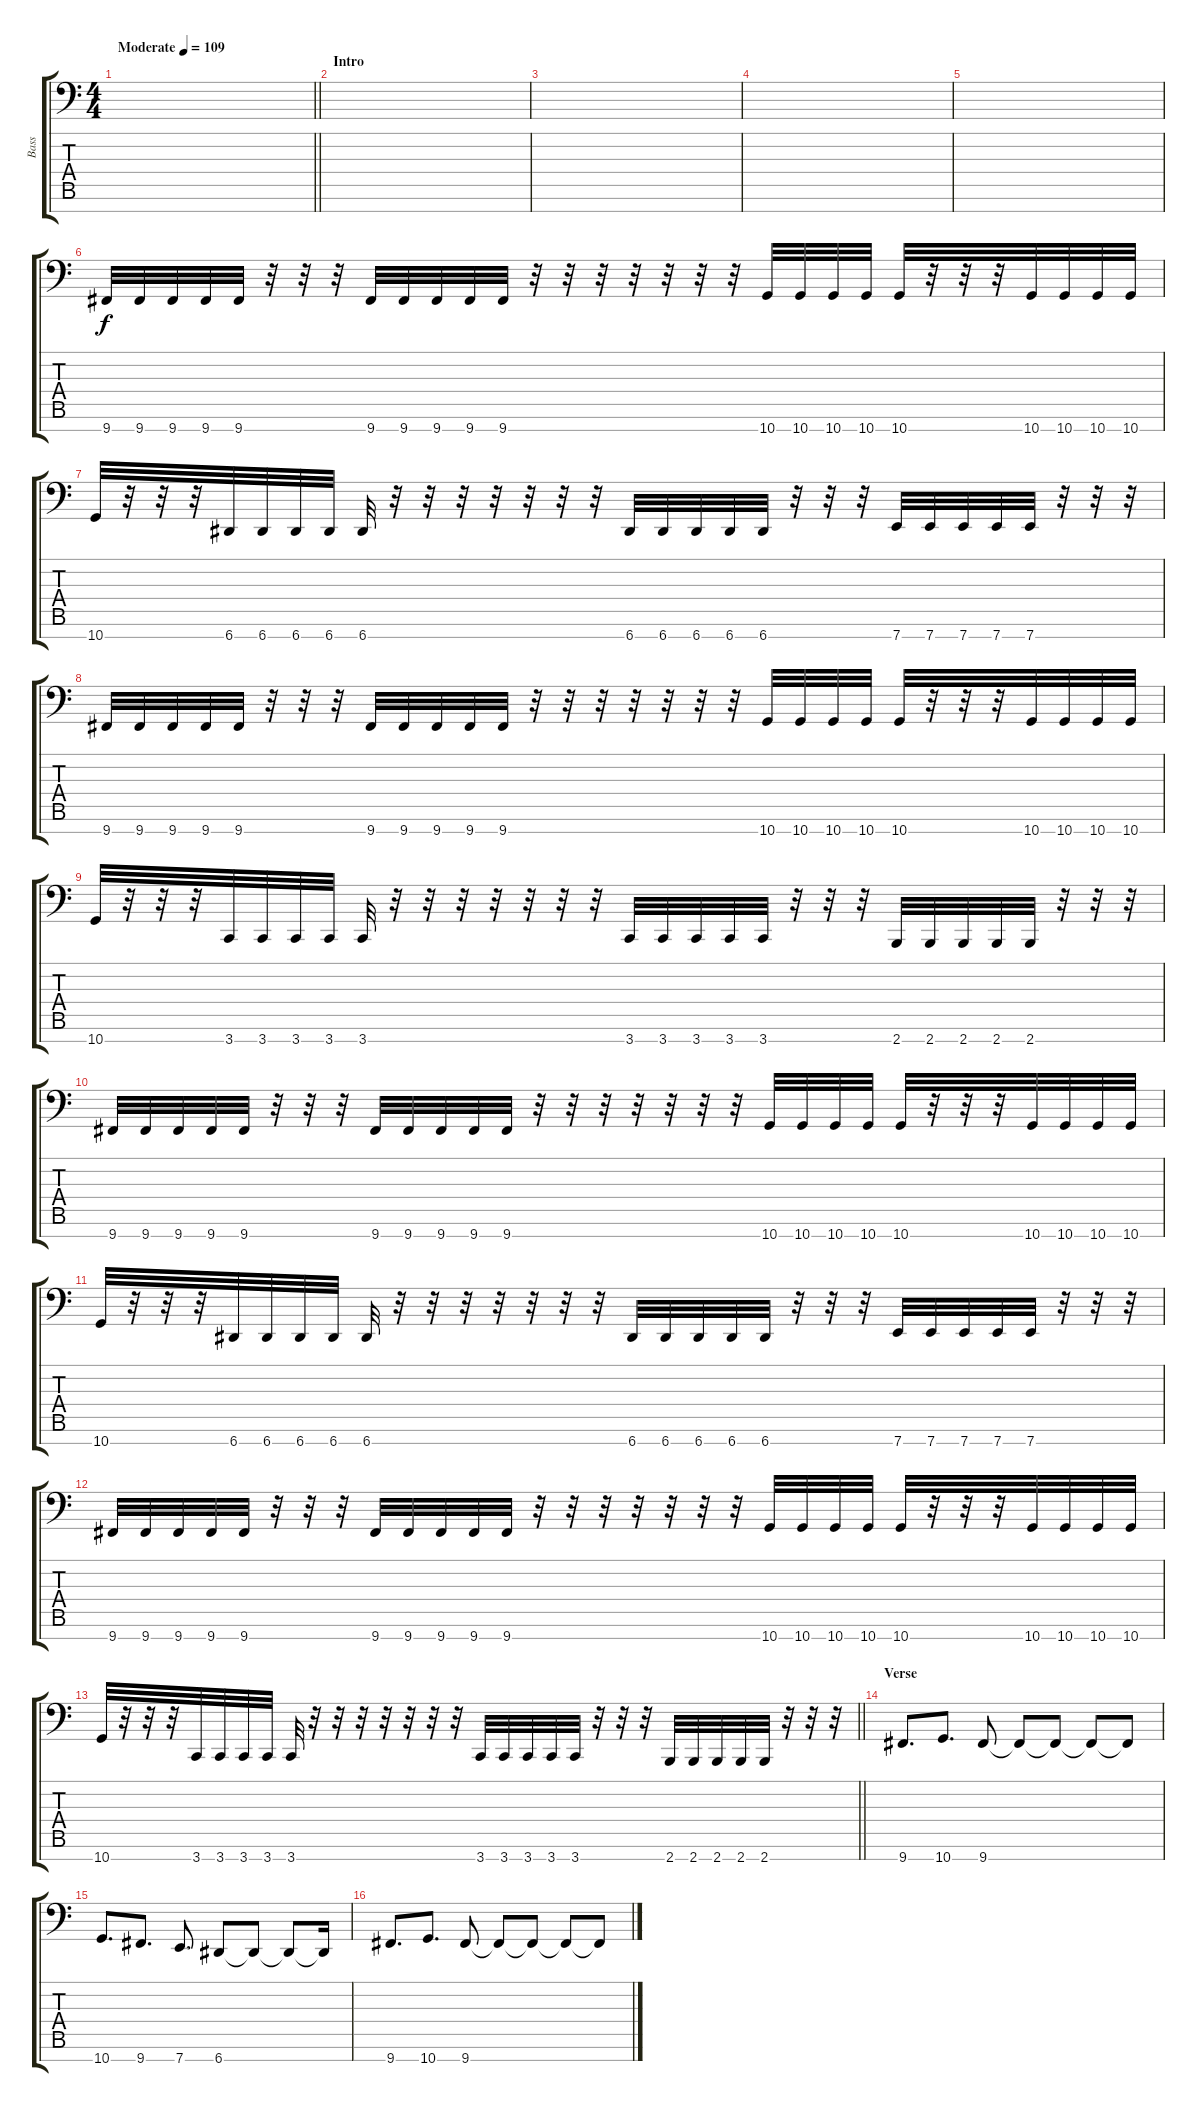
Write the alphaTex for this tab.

\track ("Bass" "Bass") {instrument electricbasspick}
\staff {score tabs}
\tuning (E3 B2 G2 D2 A1 E1 A0) {hide}
\ts (4 4)
\tempo (109 "Moderate")
\clef f4
\barLineRight lightlight
\ks c
|
\section ("" "Intro")
|
|
|
|
9.7.32 9.7.32 9.7.32 9.7.32 9.7.32 r.32 r.32 r.32 9.7.32 9.7.32 9.7.32 9.7.32 9.7.32 r.32 r.32 r.32 r.32 r.32 r.32 r.32 10.7.32 10.7.32 10.7.32 10.7.32 10.7.32 r.32 r.32 r.32 10.7.32 10.7.32 10.7.32 10.7.32 |
10.7.32 r.32 r.32 r.32 6.7.32 6.7.32 6.7.32 6.7.32 6.7.32 r.32 r.32 r.32 r.32 r.32 r.32 r.32 6.7.32 6.7.32 6.7.32 6.7.32 6.7.32 r.32 r.32 r.32 7.7.32 7.7.32 7.7.32 7.7.32 7.7.32 r.32 r.32 r.32 |
9.7.32 9.7.32 9.7.32 9.7.32 9.7.32 r.32 r.32 r.32 9.7.32 9.7.32 9.7.32 9.7.32 9.7.32 r.32 r.32 r.32 r.32 r.32 r.32 r.32 10.7.32 10.7.32 10.7.32 10.7.32 10.7.32 r.32 r.32 r.32 10.7.32 10.7.32 10.7.32 10.7.32 |
10.7.32 r.32 r.32 r.32 3.7.32 3.7.32 3.7.32 3.7.32 3.7.32 r.32 r.32 r.32 r.32 r.32 r.32 r.32 3.7.32 3.7.32 3.7.32 3.7.32 3.7.32 r.32 r.32 r.32 2.7.32 2.7.32 2.7.32 2.7.32 2.7.32 r.32 r.32 r.32 |
9.7.32 9.7.32 9.7.32 9.7.32 9.7.32 r.32 r.32 r.32 9.7.32 9.7.32 9.7.32 9.7.32 9.7.32 r.32 r.32 r.32 r.32 r.32 r.32 r.32 10.7.32 10.7.32 10.7.32 10.7.32 10.7.32 r.32 r.32 r.32 10.7.32 10.7.32 10.7.32 10.7.32 |
10.7.32 r.32 r.32 r.32 6.7.32 6.7.32 6.7.32 6.7.32 6.7.32 r.32 r.32 r.32 r.32 r.32 r.32 r.32 6.7.32 6.7.32 6.7.32 6.7.32 6.7.32 r.32 r.32 r.32 7.7.32 7.7.32 7.7.32 7.7.32 7.7.32 r.32 r.32 r.32 |
9.7.32 9.7.32 9.7.32 9.7.32 9.7.32 r.32 r.32 r.32 9.7.32 9.7.32 9.7.32 9.7.32 9.7.32 r.32 r.32 r.32 r.32 r.32 r.32 r.32 10.7.32 10.7.32 10.7.32 10.7.32 10.7.32 r.32 r.32 r.32 10.7.32 10.7.32 10.7.32 10.7.32 |
\barLineRight lightlight
10.7.32 r.32 r.32 r.32 3.7.32 3.7.32 3.7.32 3.7.32 3.7.32 r.32 r.32 r.32 r.32 r.32 r.32 r.32 3.7.32 3.7.32 3.7.32 3.7.32 3.7.32 r.32 r.32 r.32 2.7.32 2.7.32 2.7.32 2.7.32 2.7.32 r.32 r.32 r.32 |
\section ("" "Verse")
9.7.8{d} 10.7.8{d} 9.7.8 9.7{t}.8 9.7{t}.8 9.7{t}.8 9.7{t}.8 |
10.7.8{d} 9.7.8{d} 7.7.8{d} 6.7.8 6.7{t}.8 6.7{t}.8 6.7{t}.16 |
9.7.8{d} 10.7.8{d} 9.7.8 9.7{t}.8 9.7{t}.8 9.7{t}.8 9.7{t}.8
